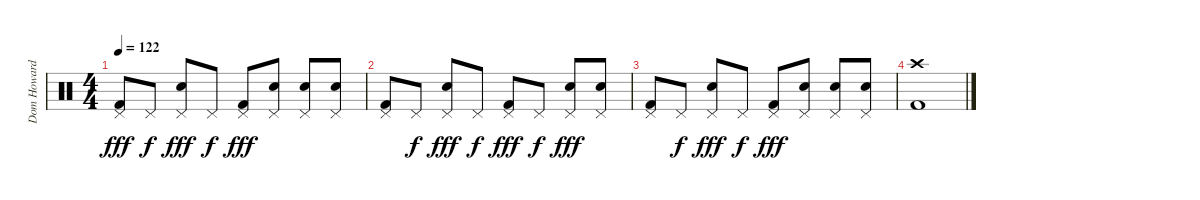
\track ("Dom Howard" "Dom Howard") {instrument percussion}
\staff {score}
\articulation defaults
\ts (4 4)
\tempo 122
\clef neutral
\ks c
("Pedal Hi-Hat (hit)" "Kick (hit) 2").8{dy fff} "Pedal Hi-Hat (hit)".8{dy f} ("Pedal Hi-Hat (hit)" "Electric Snare (hit)").8{dy fff} "Pedal Hi-Hat (hit)".8{dy f} ("Pedal Hi-Hat (hit)" "Kick (hit) 2").8{dy fff} ("Pedal Hi-Hat (hit)" "Electric Snare (hit)").8 ("Pedal Hi-Hat (hit)" "Electric Snare (hit)").8 ("Pedal Hi-Hat (hit)" "Electric Snare (hit)").8 |
("Pedal Hi-Hat (hit)" "Kick (hit) 2").8 "Pedal Hi-Hat (hit)".8{dy f} ("Pedal Hi-Hat (hit)" "Electric Snare (hit)").8{dy fff} "Pedal Hi-Hat (hit)".8{dy f} ("Pedal Hi-Hat (hit)" "Kick (hit) 2").8{dy fff} "Pedal Hi-Hat (hit)".8{dy f} ("Pedal Hi-Hat (hit)" "Electric Snare (hit)").8{dy fff} ("Pedal Hi-Hat (hit)" "Electric Snare (hit)").8 |
("Pedal Hi-Hat (hit)" "Kick (hit) 2").8 "Pedal Hi-Hat (hit)".8{dy f} ("Pedal Hi-Hat (hit)" "Electric Snare (hit)").8{dy fff} "Pedal Hi-Hat (hit)".8{dy f} ("Pedal Hi-Hat (hit)" "Kick (hit) 2").8{dy fff} ("Pedal Hi-Hat (hit)" "Electric Snare (hit)").8 ("Pedal Hi-Hat (hit)" "Electric Snare (hit)").8 ("Pedal Hi-Hat (hit)" "Electric Snare (hit)").8 |
("Kick (hit) 2" "Crash high (hit)").1
